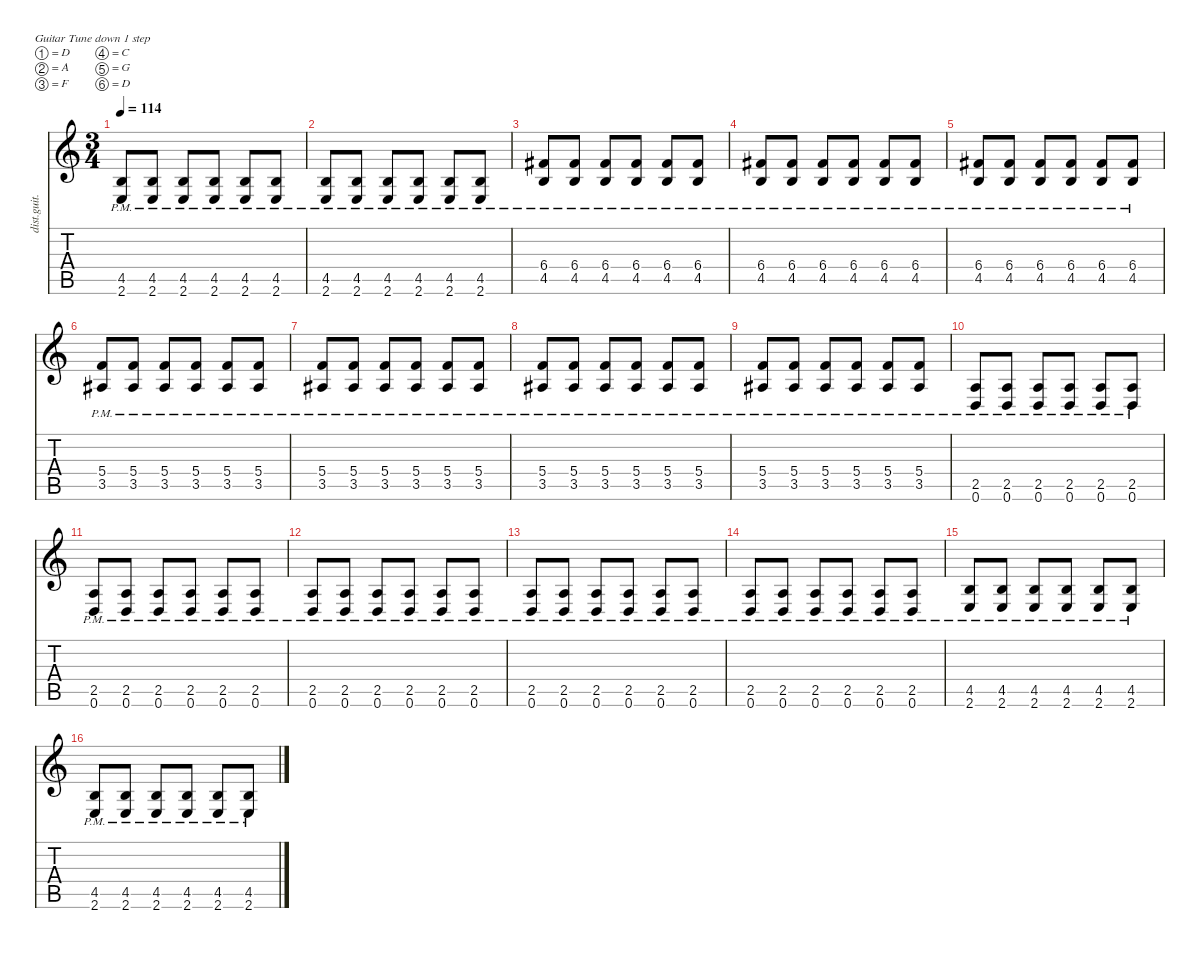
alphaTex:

\defaultSystemsLayout 4
\hideDynamics
\bracketExtendMode nobrackets
\otherSystemsTrackNameOrientation horizontal
\track ("Rhytm guitar" "dist.guit.") {instrument distortionguitar}
\staff {score tabs}
\tuning (D4 A3 F3 C3 G2 D2)
\ts (3 4)
\tempo 114
\clef g2
\ks c
(4.5{pm} 2.6{pm}).8{dy f beam Up} (4.5{pm} 2.6{pm}).8{beam Up} (4.5{pm} 2.6{pm}).8{beam Up} (4.5{pm} 2.6{pm}).8{beam Up} (4.5{pm} 2.6{pm}).8{beam Up} (4.5{pm} 2.6{pm}).8{beam Up} |
(4.5{pm} 2.6{pm}).8{beam Up} (4.5{pm} 2.6{pm}).8{beam Up} (4.5{pm} 2.6{pm}).8{beam Up} (4.5{pm} 2.6{pm}).8{beam Up} (4.5{pm} 2.6{pm}).8{beam Up} (4.5{pm} 2.6{pm}).8{beam Up} |
(6.4{pm acc #} 4.5{pm}).8{beam Up} (6.4{pm acc #} 4.5{pm}).8{beam Up} (6.4{pm acc #} 4.5{pm}).8{beam Up} (6.4{pm acc #} 4.5{pm}).8{beam Up} (6.4{pm acc #} 4.5{pm}).8{beam Up} (6.4{pm acc #} 4.5{pm}).8{beam Up} |
(6.4{pm acc #} 4.5{pm}).8{beam Up} (6.4{pm acc #} 4.5{pm}).8{beam Up} (6.4{pm acc #} 4.5{pm}).8{beam Up} (6.4{pm acc #} 4.5{pm}).8{beam Up} (6.4{pm acc #} 4.5{pm}).8{beam Up} (6.4{pm acc #} 4.5{pm}).8{beam Up} |
(6.4{pm acc #} 4.5{pm}).8{beam Up} (6.4{pm acc #} 4.5{pm}).8{beam Up} (6.4{pm acc #} 4.5{pm}).8{beam Up} (6.4{pm acc #} 4.5{pm}).8{beam Up} (6.4{pm acc #} 4.5{pm}).8{beam Up} (6.4{pm acc #} 4.5{pm}).8{beam Up} |
(5.4{pm} 3.5{pm acc #}).8{beam Up} (5.4{pm} 3.5{pm acc #}).8{beam Up} (5.4{pm} 3.5{pm acc #}).8{beam Up} (5.4{pm} 3.5{pm acc #}).8{beam Up} (5.4{pm} 3.5{pm acc #}).8{beam Up} (5.4{pm} 3.5{pm acc #}).8{beam Up} |
(5.4{pm} 3.5{pm acc #}).8{beam Up} (5.4{pm} 3.5{pm acc #}).8{beam Up} (5.4{pm} 3.5{pm acc #}).8{beam Up} (5.4{pm} 3.5{pm acc #}).8{beam Up} (5.4{pm} 3.5{pm acc #}).8{beam Up} (5.4{pm} 3.5{pm acc #}).8{beam Up} |
(5.4{pm} 3.5{pm acc #}).8{beam Up} (5.4{pm} 3.5{pm acc #}).8{beam Up} (5.4{pm} 3.5{pm acc #}).8{beam Up} (5.4{pm} 3.5{pm acc #}).8{beam Up} (5.4{pm} 3.5{pm acc #}).8{beam Up} (5.4{pm} 3.5{pm acc #}).8{beam Up} |
(5.4{pm} 3.5{pm acc #}).8{beam Up} (5.4{pm} 3.5{pm acc #}).8{beam Up} (5.4{pm} 3.5{pm acc #}).8{beam Up} (5.4{pm} 3.5{pm acc #}).8{beam Up} (5.4{pm} 3.5{pm acc #}).8{beam Up} (5.4{pm} 3.5{pm acc #}).8{beam Up} |
(2.5{pm} 0.6{pm}).8{beam Up} (2.5{pm} 0.6{pm}).8{beam Up} (2.5{pm} 0.6{pm}).8{beam Up} (2.5{pm} 0.6{pm}).8{beam Up} (2.5{pm} 0.6{pm}).8{beam Up} (2.5{pm} 0.6{pm}).8{beam Up} |
(2.5{pm} 0.6{pm}).8{beam Up} (2.5{pm} 0.6{pm}).8{beam Up} (2.5{pm} 0.6{pm}).8{beam Up} (2.5{pm} 0.6{pm}).8{beam Up} (2.5{pm} 0.6{pm}).8{beam Up} (2.5{pm} 0.6{pm}).8{beam Up} |
(2.5{pm} 0.6{pm}).8{beam Up} (2.5{pm} 0.6{pm}).8{beam Up} (2.5{pm} 0.6{pm}).8{beam Up} (2.5{pm} 0.6{pm}).8{beam Up} (2.5{pm} 0.6{pm}).8{beam Up} (2.5{pm} 0.6{pm}).8{beam Up} |
(2.5{pm} 0.6{pm}).8{beam Up} (2.5{pm} 0.6{pm}).8{beam Up} (2.5{pm} 0.6{pm}).8{beam Up} (2.5{pm} 0.6{pm}).8{beam Up} (2.5{pm} 0.6{pm}).8{beam Up} (2.5{pm} 0.6{pm}).8{beam Up} |
(2.5{pm} 0.6{pm}).8{beam Up} (2.5{pm} 0.6{pm}).8{beam Up} (2.5{pm} 0.6{pm}).8{beam Up} (2.5{pm} 0.6{pm}).8{beam Up} (2.5{pm} 0.6{pm}).8{beam Up} (2.5{pm} 0.6{pm}).8{beam Up} |
(4.5{pm} 2.6{pm}).8{beam Up} (4.5{pm} 2.6{pm}).8{beam Up} (4.5{pm} 2.6{pm}).8{beam Up} (4.5{pm} 2.6{pm}).8{beam Up} (4.5{pm} 2.6{pm}).8{beam Up} (4.5{pm} 2.6{pm}).8{beam Up} |
(4.5{pm} 2.6{pm}).8{beam Up} (4.5{pm} 2.6{pm}).8{beam Up} (4.5{pm} 2.6{pm}).8{beam Up} (4.5{pm} 2.6{pm}).8{beam Up} (4.5{pm} 2.6{pm}).8{beam Up} (4.5{pm} 2.6{pm}).8{beam Up}
